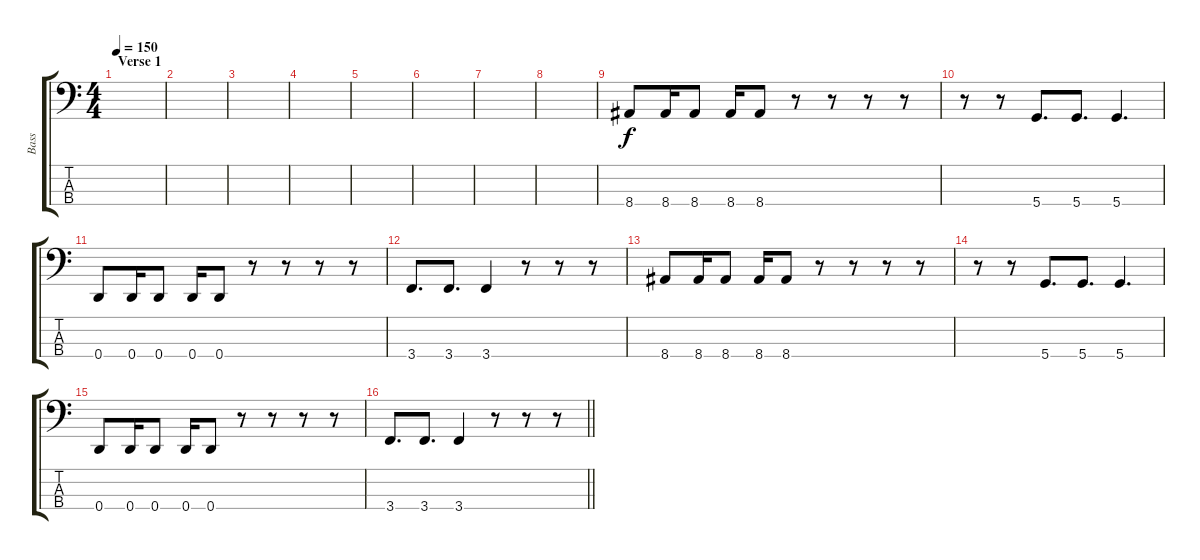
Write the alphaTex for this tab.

\track ("Bass" "Bass") {instrument electricbassfinger}
\staff {score tabs}
\tuning (G2 D2 A1 D1) {hide}
\ts (4 4)
\section ("" "Verse 1")
\tempo 150
\clef f4
\ks c
|
|
|
|
|
|
|
|
8.4.8 8.4.16 8.4.8 8.4.16 8.4.8 r.8 r.8 r.8 r.8 |
r.8 r.8 5.4.8{d} 5.4.8{d} 5.4.4{d} |
0.4.8 0.4.16 0.4.8 0.4.16 0.4.8 r.8 r.8 r.8 r.8 |
3.4.8{d} 3.4.8{d} 3.4.4 r.8 r.8 r.8 |
8.4.8 8.4.16 8.4.8 8.4.16 8.4.8 r.8 r.8 r.8 r.8 |
r.8 r.8 5.4.8{d} 5.4.8{d} 5.4.4{d} |
0.4.8 0.4.16 0.4.8 0.4.16 0.4.8 r.8 r.8 r.8 r.8 |
\barLineRight lightlight
3.4.8{d} 3.4.8{d} 3.4.4 r.8 r.8 r.8
